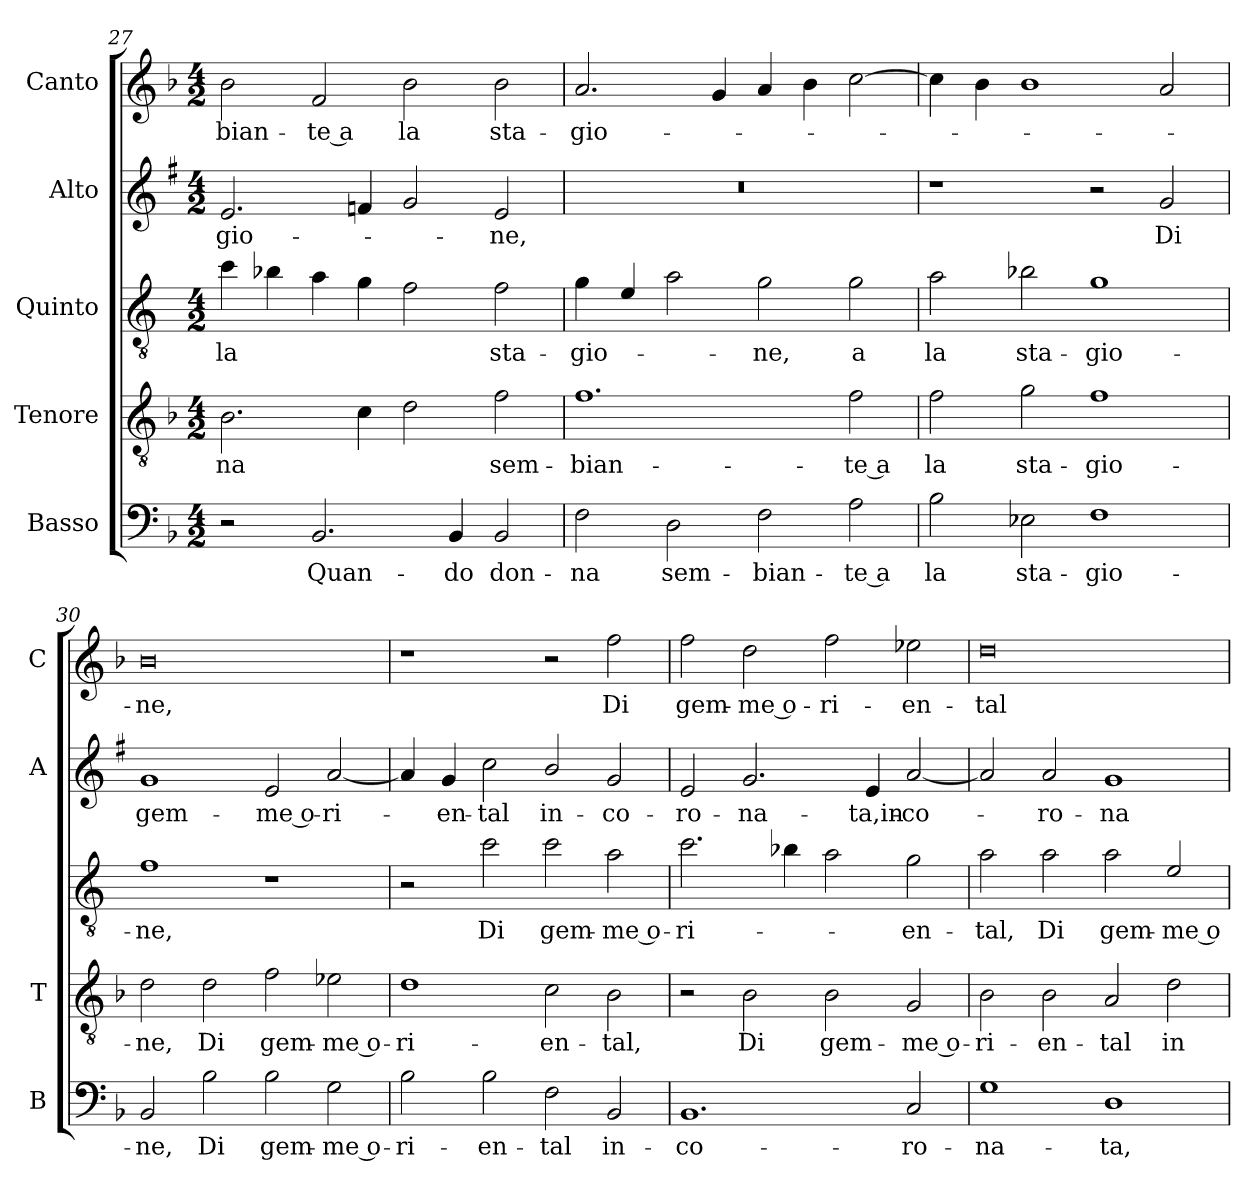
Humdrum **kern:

**kern	**text	**kern	**text	**kern	**text	**kern	**text	**kern	**text
*part5	*part5	*part4	*part4	*part3	*part3	*part2	*part2	*part1	*part1
*staff5	*staff5	*staff4	*staff4	*staff3	*staff3	*staff2	*staff2	*staff1	*staff1
*I"Basso	*	*I"Tenore	*	*I"Quinto	*	*I"Alto	*	*I"Canto	*
*I'B	*	*I'T	*	*	*	*I'A	*	*I'C	*
*clefF4	*	*clefGv2	*	*clefGv2	*	*clefG2	*	*clefG2	*
*	*	*	*	*ITrd4c7	*	*ITrd1c2	*	*	*
*k[b-]	*	*k[b-]	*	*k[b-]	*	*k[b-]	*	*k[b-]	*
*F:	*	*F:	*	*F:	*	*F:	*	*F:	*
*M4/2	*	*M4/2	*	*M4/2	*	*M4/2	*	*M4/2	*
=27	=27	=27	=27	=27	=27	=27	=27	=27	=27
!	!	!	!LO:LY:b	!	!LO:LY:b	!	!LO:LY:b	!	!LO:LY:b
2r	.	2.B-\	-na	4f\	la	2.d/	-gio-	2b-\	-bian-
.	.	.	.	4e-X\	.	.	.	.	.
!	!LO:LY:b	!	!	!	!	!	!	!	!LO:LY:b
2.BB-/	Quan-	.	.	4d\	.	.	.	2f/	-te a
.	.	4c\	.	4c\	.	4e-X/	.	.	.
!	!	!	!	!	!	!	!	!	!LO:LY:b
.	.	2d\	.	2B-\	.	2f/	.	2b-\	la
!	!LO:LY:b	!	!	!	!	!	!	!	!
4BB-/	-do	.	.	.	.	.	.	.	.
!	!LO:LY:b	!	!LO:LY:b	!	!LO:LY:b	!	!LO:LY:b	!	!LO:LY:b
2BB-/	don-	2f\	sem-	2B-\	sta-	2d/	-ne,	2b-\	sta-
=28	=28	=28	=28	=28	=28	=28	=28	=28	=28
!	!LO:LY:b	!	!LO:LY:b	!	!LO:LY:b	!	!	!	!LO:LY:b
2F\	-na	1.f	-bian-	4c\	-gio-	0r	.	2.a/	-gio-
.	.	.	.	4A/	.	.	.	.	.
!	!LO:LY:b	!	!	!	!	!	!	!	!
2D\	sem-	.	.	2d\	.	.	.	.	.
.	.	.	.	.	.	.	.	4g/	.
!	!LO:LY:b	!	!	!	!LO:LY:b	!	!	!	!
2F\	-bian-	.	.	2c\	-ne,	.	.	4a/	.
.	.	.	.	.	.	.	.	4b-\	.
!	!LO:LY:b	!	!LO:LY:b	!	!LO:LY:b	!	!	!	!
2A\	-te a	2f\	-te a	2c\	a	.	.	[2cc\	.
=29	=29	=29	=29	=29	=29	=29	=29	=29	=29
!	!LO:LY:b	!	!LO:LY:b	!	!LO:LY:b	!	!	!	!
2B-\	la	2f\	la	2d\	la	1r	.	4cc\]	.
.	.	.	.	.	.	.	.	4b-\	.
!	!LO:LY:b	!	!LO:LY:b	!	!LO:LY:b	!	!	!	!
2E-X\	sta-	2g\	sta-	2e-X\	sta-	.	.	1b-	.
!	!LO:LY:b	!	!LO:LY:b	!	!LO:LY:b	!	!	!	!
1F	-gio-	1f	-gio-	1c	-gio-	2r	.	.	.
!	!	!	!	!	!	!	!LO:LY:b	!	!
.	.	.	.	.	.	2f/	Di	2a/	.
!!LO:LB:g=z
=30	=30	=30	=30	=30	=30	=30	=30	=30	=30
!	!LO:LY:b	!	!LO:LY:b	!	!LO:LY:b	!	!LO:LY:b	!	!LO:LY:b
2BB-/	-ne,	2d\	-ne,	1B-	-ne,	1f	gem-	0b-	-ne,
!	!LO:LY:b	!	!LO:LY:b	!	!	!	!	!	!
2B-\	Di	2d\	Di	.	.	.	.	.	.
!	!LO:LY:b	!	!LO:LY:b	!	!	!	!LO:LY:b	!	!
2B-\	gem-	2f\	gem-	1r	.	2d/	-me o-	.	.
!	!LO:LY:b	!	!LO:LY:b	!	!	!	!LO:LY:b	!	!
2G\	-me o-	2e-X\	-me o-	.	.	[2g/	-ri-	.	.
=31	=31	=31	=31	=31	=31	=31	=31	=31	=31
!	!LO:LY:b	!	!LO:LY:b	!	!	!	!	!	!
2B-\	-ri-	1d	-ri-	2r	.	4g/]	.	1r	.
!	!	!	!	!	!	!	!LO:LY:b	!	!
.	.	.	.	.	.	4f/	-en-	.	.
!	!LO:LY:b	!	!	!	!LO:LY:b	!	!LO:LY:b	!	!
2B-\	-en-	.	.	2f\	Di	2b-\	-tal	.	.
!	!LO:LY:b	!	!LO:LY:b	!	!LO:LY:b	!	!LO:LY:b	!	!
2F\	-tal	2c\	-en-	2f\	gem-	2a/	in-	2r	.
!	!LO:LY:b	!	!LO:LY:b	!	!LO:LY:b	!	!LO:LY:b	!	!LO:LY:b
2BB-/	in-	2B-\	-tal,	2d\	-me o-	2f/	-co-	2ff\	Di
=32	=32	=32	=32	=32	=32	=32	=32	=32	=32
!	!LO:LY:b	!	!	!	!LO:LY:b	!	!LO:LY:b	!	!LO:LY:b
1.BB-	-co-	2r	.	2.f\	-ri-	2d/	-ro-	2ff\	gem-
!	!	!	!LO:LY:b	!	!	!	!LO:LY:b	!	!LO:LY:b
.	.	2B-\	Di	.	.	2.f/	-na-	2dd\	-me o-
.	.	.	.	4e-X\	.	.	.	.	.
!	!	!	!LO:LY:b	!	!	!	!	!	!LO:LY:b
.	.	2B-\	gem-	2d\	.	.	.	2ff\	-ri-
!	!	!	!	!	!	!	!LO:LY:b	!	!
.	.	.	.	.	.	4d/	-ta,in-	.	.
!	!LO:LY:b	!	!LO:LY:b	!	!LO:LY:b	!	!LO:LY:b	!	!LO:LY:b
2C/	-ro-	2G/	-me o-	2c\	-en-	[2g/	-co-	2ee-X\	-en-
=33	=33	=33	=33	=33	=33	=33	=33	=33	=33
!	!LO:LY:b	!	!LO:LY:b	!	!LO:LY:b	!	!	!	!LO:LY:b
1G	-na-	2B-\	-ri-	2d\	-tal,	2g/]	.	0dd	-tal
!	!	!	!LO:LY:b	!	!LO:LY:b	!	!LO:LY:b	!	!
.	.	2B-\	-en-	2d\	Di	2g/	-ro-	.	.
!	!LO:LY:b	!	!LO:LY:b	!	!LO:LY:b	!	!LO:LY:b	!	!
1D	-ta,	2A/	-tal	2d\	gem-	1f	-na-	.	.
!	!	!	!LO:LY:b	!	!LO:LY:b	!	!	!	!
.	.	2d\	in-	2A/	-me o-	.	.	.	.
=	=	=	=	=	=	=	=	=	=
*-	*-	*-	*-	*-	*-	*-	*-	*-	*-
